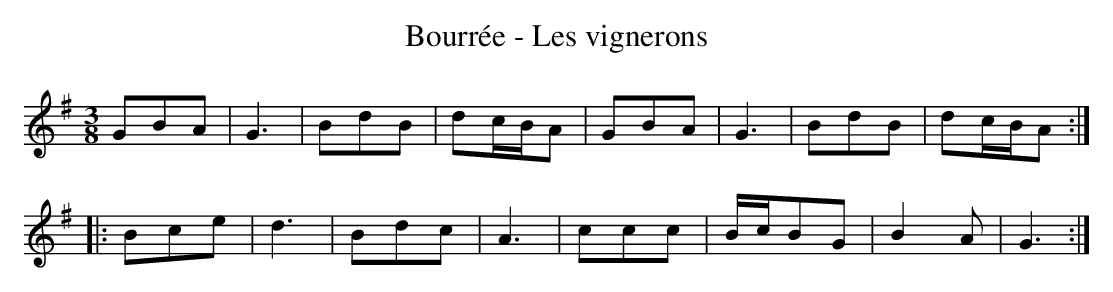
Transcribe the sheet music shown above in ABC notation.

X:1
T:Bourrée - Les vignerons
M:3/8
L:1/8
K:G
GBA|G3|BdB|dc/B/A|\
GBA|G3|BdB|dc/B/A:|
|:Bce|d3|Bdc|A3|\
ccc|B/c/BG|B2A|G3:|
